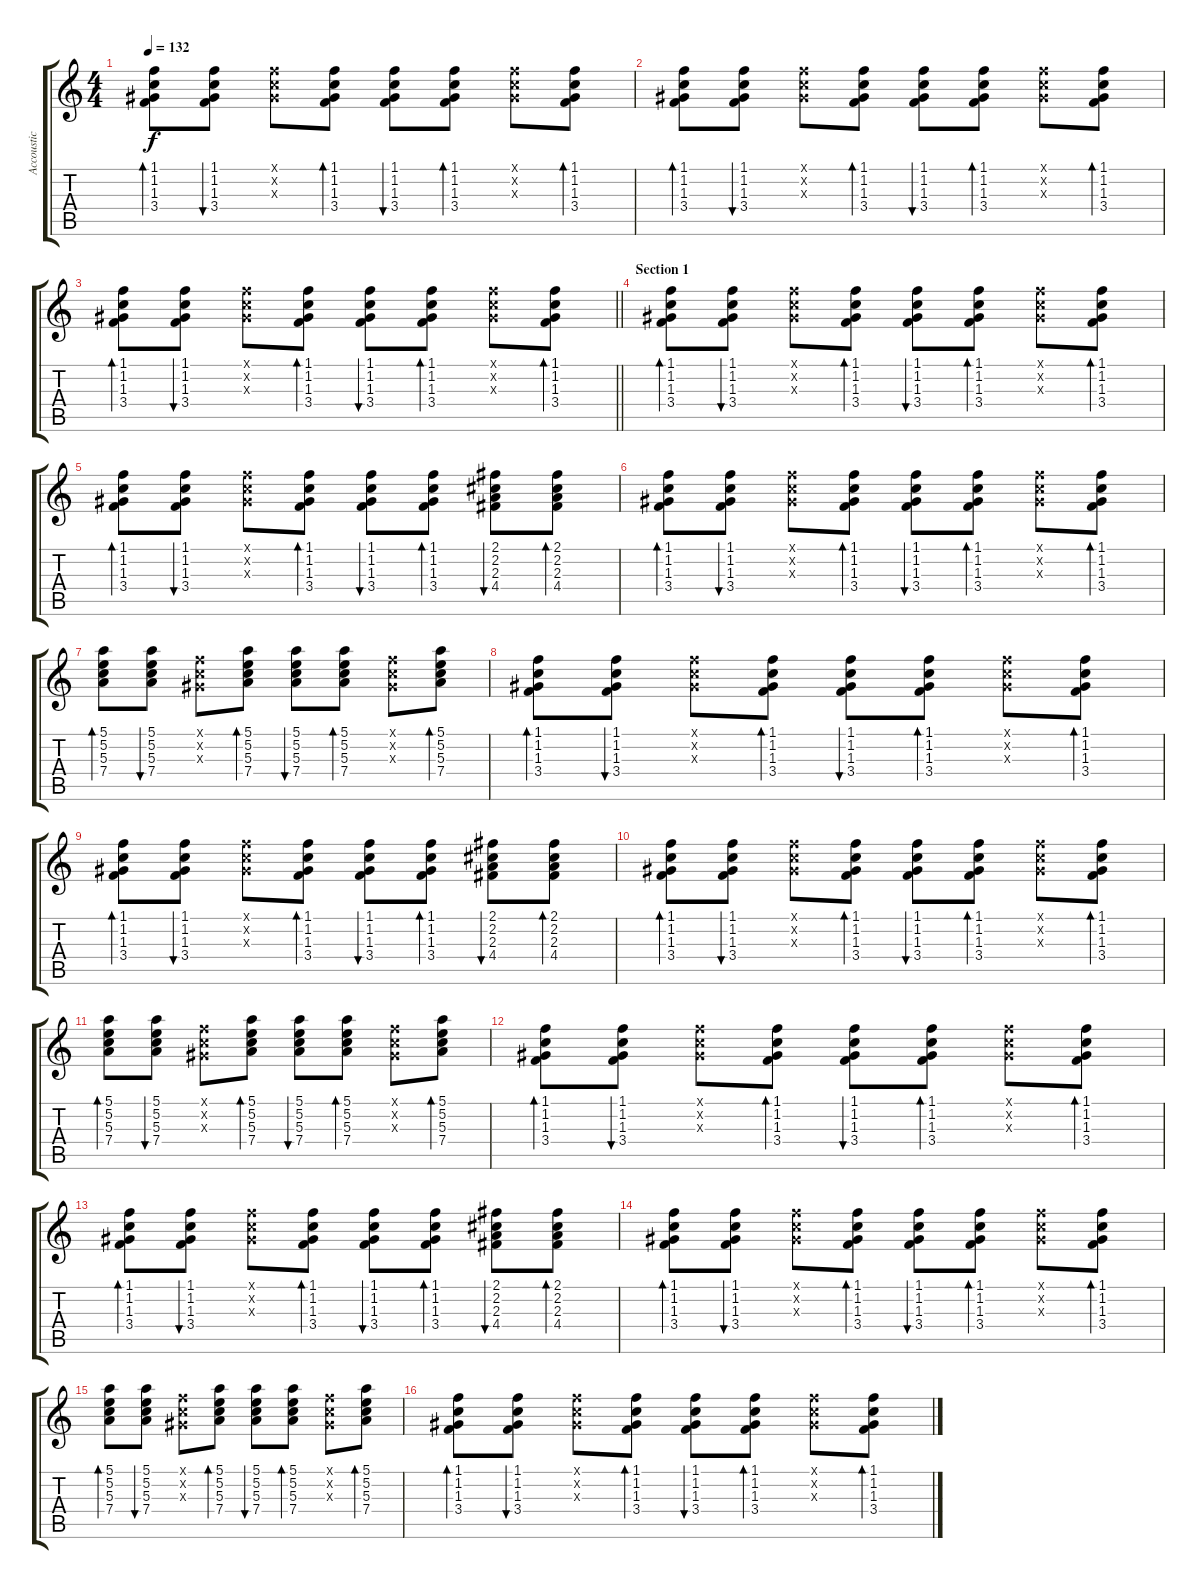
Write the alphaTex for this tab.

\track ("Accoustic" "Accoustic") {instrument acousticguitarnylon}
\staff {score tabs}
\tuning (E4 B3 G3 D3 A2 E2) {hide}
\ts (4 4)
\tempo 132
\clef g2
\ks c
(1.1 1.2 1.3 3.4).8{bd 60 dy f} (1.1 1.2 1.3 3.4).8{bu 60} (1.1{x} 1.2{x} 1.3{x}).8 (1.1 1.2 1.3 3.4).8{bd 60} (1.1 1.2 1.3 3.4).8{bu 60} (1.1 1.2 1.3 3.4).8{bd 60} (1.1{x} 1.2{x} 1.3{x}).8 (1.1 1.2 1.3 3.4).8{bd 60} |
(1.1 1.2 1.3 3.4).8{bd 60} (1.1 1.2 1.3 3.4).8{bu 60} (1.1{x} 1.2{x} 1.3{x}).8 (1.1 1.2 1.3 3.4).8{bd 60} (1.1 1.2 1.3 3.4).8{bu 60} (1.1 1.2 1.3 3.4).8{bd 60} (1.1{x} 1.2{x} 1.3{x}).8 (1.1 1.2 1.3 3.4).8{bd 60} |
\barLineRight lightlight
(1.1 1.2 1.3 3.4).8{bd 60} (1.1 1.2 1.3 3.4).8{bu 60} (1.1{x} 1.2{x} 1.3{x}).8 (1.1 1.2 1.3 3.4).8{bd 60} (1.1 1.2 1.3 3.4).8{bu 60} (1.1 1.2 1.3 3.4).8{bd 60} (1.1{x} 1.2{x} 1.3{x}).8 (1.1 1.2 1.3 3.4).8{bd 60} |
\section ("" "Section 1")
(1.1 1.2 1.3 3.4).8{bd 60} (1.1 1.2 1.3 3.4).8{bu 60} (1.1{x} 1.2{x} 1.3{x}).8 (1.1 1.2 1.3 3.4).8{bd 60} (1.1 1.2 1.3 3.4).8{bu 60} (1.1 1.2 1.3 3.4).8{bd 60} (1.1{x} 1.2{x} 1.3{x}).8 (1.1 1.2 1.3 3.4).8{bd 60} |
(1.1 1.2 1.3 3.4).8{bd 60} (1.1 1.2 1.3 3.4).8{bu 60} (1.1{x} 1.2{x} 1.3{x}).8 (1.1 1.2 1.3 3.4).8{bd 60} (1.1 1.2 1.3 3.4).8{bu 60} (1.1 1.2 1.3 3.4).8{bd 60} (2.1 2.2 2.3 4.4).8{bu 60} (2.1 2.2 2.3 4.4).8{bd 60} |
(1.1 1.2 1.3 3.4).8{bd 60} (1.1 1.2 1.3 3.4).8{bu 60} (1.1{x} 1.2{x} 1.3{x}).8 (1.1 1.2 1.3 3.4).8{bd 60} (1.1 1.2 1.3 3.4).8{bu 60} (1.1 1.2 1.3 3.4).8{bd 60} (1.1{x} 1.2{x} 1.3{x}).8 (1.1 1.2 1.3 3.4).8{bd 60} |
(5.1 5.2 5.3 7.4).8{bd 60} (5.1 5.2 5.3 7.4).8{bu 60} (1.1{x} 1.2{x} 1.3{x}).8 (5.1 5.2 5.3 7.4).8{bd 60} (5.1 5.2 5.3 7.4).8{bu 60} (5.1 5.2 5.3 7.4).8{bd 60} (1.1{x} 1.2{x} 1.3{x}).8 (5.1 5.2 5.3 7.4).8{bd 60} |
(1.1 1.2 1.3 3.4).8{bd 60} (1.1 1.2 1.3 3.4).8{bu 60} (1.1{x} 1.2{x} 1.3{x}).8 (1.1 1.2 1.3 3.4).8{bd 60} (1.1 1.2 1.3 3.4).8{bu 60} (1.1 1.2 1.3 3.4).8{bd 60} (1.1{x} 1.2{x} 1.3{x}).8 (1.1 1.2 1.3 3.4).8{bd 60} |
(1.1 1.2 1.3 3.4).8{bd 60} (1.1 1.2 1.3 3.4).8{bu 60} (1.1{x} 1.2{x} 1.3{x}).8 (1.1 1.2 1.3 3.4).8{bd 60} (1.1 1.2 1.3 3.4).8{bu 60} (1.1 1.2 1.3 3.4).8{bd 60} (2.1 2.2 2.3 4.4).8{bu 60} (2.1 2.2 2.3 4.4).8{bd 60} |
(1.1 1.2 1.3 3.4).8{bd 60} (1.1 1.2 1.3 3.4).8{bu 60} (1.1{x} 1.2{x} 1.3{x}).8 (1.1 1.2 1.3 3.4).8{bd 60} (1.1 1.2 1.3 3.4).8{bu 60} (1.1 1.2 1.3 3.4).8{bd 60} (1.1{x} 1.2{x} 1.3{x}).8 (1.1 1.2 1.3 3.4).8{bd 60} |
(5.1 5.2 5.3 7.4).8{bd 60} (5.1 5.2 5.3 7.4).8{bu 60} (1.1{x} 1.2{x} 1.3{x}).8 (5.1 5.2 5.3 7.4).8{bd 60} (5.1 5.2 5.3 7.4).8{bu 60} (5.1 5.2 5.3 7.4).8{bd 60} (1.1{x} 1.2{x} 1.3{x}).8 (5.1 5.2 5.3 7.4).8{bd 60} |
(1.1 1.2 1.3 3.4).8{bd 60} (1.1 1.2 1.3 3.4).8{bu 60} (1.1{x} 1.2{x} 1.3{x}).8 (1.1 1.2 1.3 3.4).8{bd 60} (1.1 1.2 1.3 3.4).8{bu 60} (1.1 1.2 1.3 3.4).8{bd 60} (1.1{x} 1.2{x} 1.3{x}).8 (1.1 1.2 1.3 3.4).8{bd 60} |
(1.1 1.2 1.3 3.4).8{bd 60} (1.1 1.2 1.3 3.4).8{bu 60} (1.1{x} 1.2{x} 1.3{x}).8 (1.1 1.2 1.3 3.4).8{bd 60} (1.1 1.2 1.3 3.4).8{bu 60} (1.1 1.2 1.3 3.4).8{bd 60} (2.1 2.2 2.3 4.4).8{bu 60} (2.1 2.2 2.3 4.4).8{bd 60} |
(1.1 1.2 1.3 3.4).8{bd 60} (1.1 1.2 1.3 3.4).8{bu 60} (1.1{x} 1.2{x} 1.3{x}).8 (1.1 1.2 1.3 3.4).8{bd 60} (1.1 1.2 1.3 3.4).8{bu 60} (1.1 1.2 1.3 3.4).8{bd 60} (1.1{x} 1.2{x} 1.3{x}).8 (1.1 1.2 1.3 3.4).8{bd 60} |
(5.1 5.2 5.3 7.4).8{bd 60} (5.1 5.2 5.3 7.4).8{bu 60} (1.1{x} 1.2{x} 1.3{x}).8 (5.1 5.2 5.3 7.4).8{bd 60} (5.1 5.2 5.3 7.4).8{bu 60} (5.1 5.2 5.3 7.4).8{bd 60} (1.1{x} 1.2{x} 1.3{x}).8 (5.1 5.2 5.3 7.4).8{bd 60} |
(1.1 1.2 1.3 3.4).8{bd 60} (1.1 1.2 1.3 3.4).8{bu 60} (1.1{x} 1.2{x} 1.3{x}).8 (1.1 1.2 1.3 3.4).8{bd 60} (1.1 1.2 1.3 3.4).8{bu 60} (1.1 1.2 1.3 3.4).8{bd 60} (1.1{x} 1.2{x} 1.3{x}).8 (1.1 1.2 1.3 3.4).8{bd 60}
